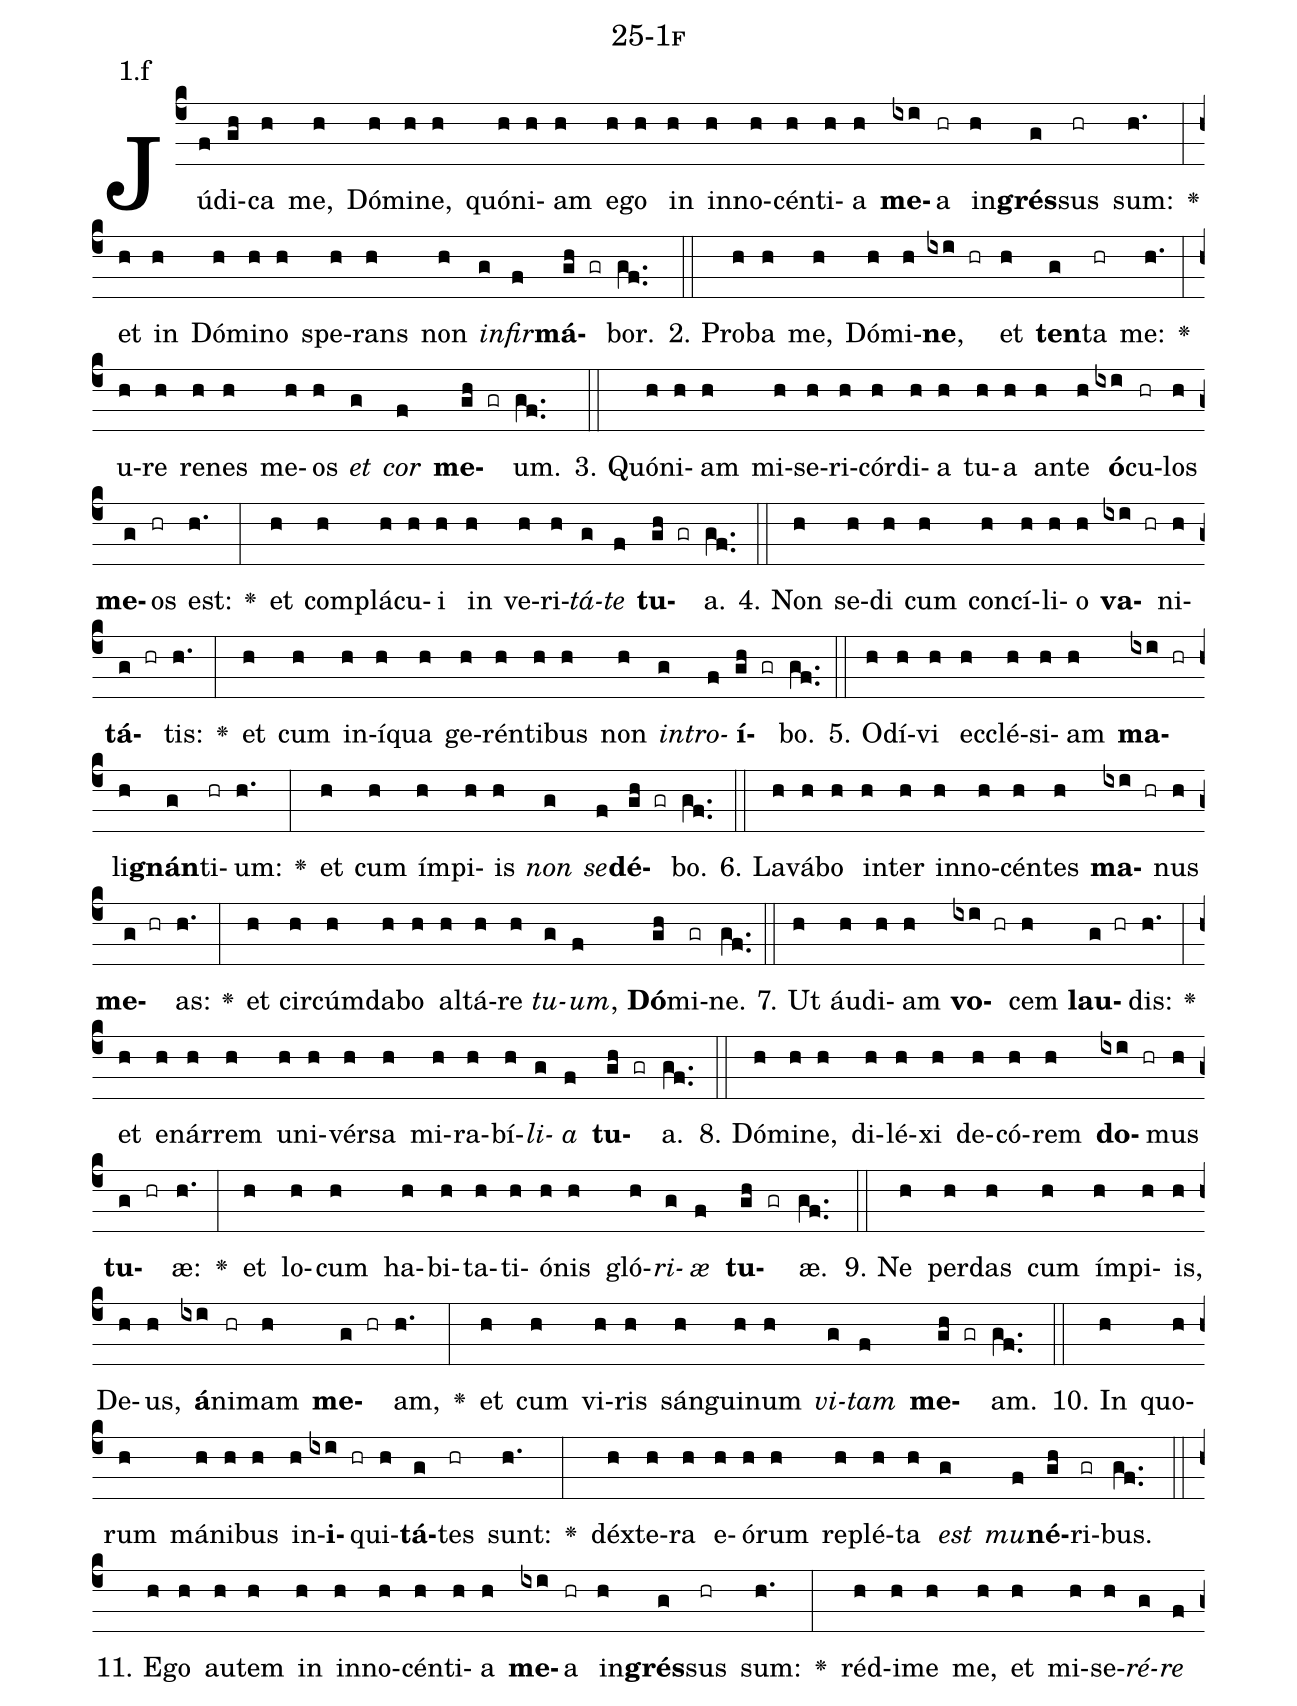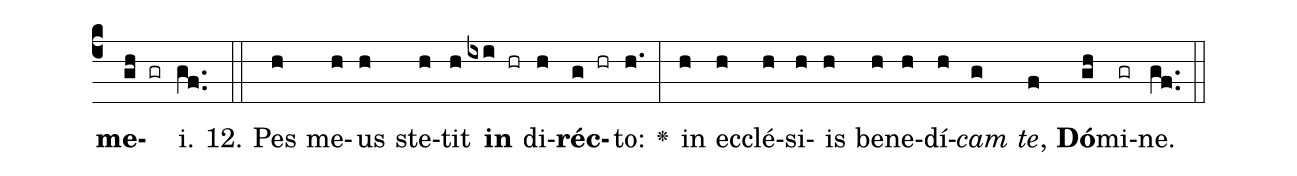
name: 25-1f;
annotation: 1.f;
%%
(c4)Jú(f)di(gh)ca(h) me,(h) Dó(h)mi(h)ne,(h) quón(h)i(h)am(h) e(h)go(h) in(h) in(h)no(h)cén(h)ti(h)a(h) <b>me</b>(ixi)a(hr) in(h)<b>grés</b>(g)sus(hr) sum:(h.) <v>\greheightstar</v>(:) et(h) in(h) Dó(h)mi(h)no(h) spe(h)rans(h) non(h) <i>in</i>(g)<i>fir</i>(f)<b>má</b>(gh gr)bor.(gf..) (::)
2. Pro(h)ba(h) me,(h) Dó(h)mi(h)<b>ne</b>,(ixi hr) et(h) <b>ten</b>(g)ta(hr) me:(h.) <v>\greheightstar</v>(:) u(h)re(h) re(h)nes(h) me(h)os(h) <i>et</i>(g) <i>cor</i>(f) <b>me</b>(gh gr)um.(gf..) (::)
3. Quón(h)i(h)am(h) mi(h)se(h)ri(h)cór(h)di(h)a(h) tu(h)a(h) an(h)te(h) <b>ó</b>(ixi)cu(hr)los(h) <b>me</b>(g)os(hr) est:(h.) <v>\greheightstar</v>(:) et(h) com(h)plá(h)cu(h)i(h) in(h) ve(h)ri(h)<i>tá</i>(g)<i>te</i>(f) <b>tu</b>(gh gr)a.(gf..) (::)
4. Non(h) se(h)di(h) cum(h) con(h)cí(h)li(h)o(h) <b>va</b>(ixi hr)ni(h)<b>tá</b>(g hr)tis:(h.) <v>\greheightstar</v>(:) et(h) cum(h) in(h)í(h)qua(h) ge(h)rén(h)ti(h)bus(h) non(h) <i>in</i>(g)<i>tro</i>(f)<b>í</b>(gh gr)bo.(gf..) (::)
5. O(h)dí(h)vi(h) ec(h)clé(h)si(h)am(h) <b>ma</b>(ixi hr)li(h)<b>gnán</b>(g)ti(hr)um:(h.) <v>\greheightstar</v>(:) et(h) cum(h) ím(h)pi(h)is(h) <i>non</i>(g) <i>se</i>(f)<b>dé</b>(gh gr)bo.(gf..) (::)
6. La(h)vá(h)bo(h) in(h)ter(h) in(h)no(h)cén(h)tes(h) <b>ma</b>(ixi hr)nus(h) <b>me</b>(g hr)as:(h.) <v>\greheightstar</v>(:) et(h) cir(h)cúm(h)da(h)bo(h) al(h)tá(h)re(h) <i>tu</i>(g)<i>um</i>,(f) <b>Dó</b>(gh)mi(gr)ne.(gf..) (::)
7. Ut(h) áu(h)di(h)am(h) <b>vo</b>(ixi hr)cem(h) <b>lau</b>(g hr)dis:(h.) <v>\greheightstar</v>(:) et(h) e(h)nár(h)rem(h) u(h)ni(h)vér(h)sa(h) mi(h)ra(h)bí(h)<i>li</i>(g)<i>a</i>(f) <b>tu</b>(gh gr)a.(gf..) (::)
8. Dó(h)mi(h)ne,(h) di(h)lé(h)xi(h) de(h)có(h)rem(h) <b>do</b>(ixi hr)mus(h) <b>tu</b>(g hr)æ:(h.) <v>\greheightstar</v>(:) et(h) lo(h)cum(h) ha(h)bi(h)ta(h)ti(h)ó(h)nis(h) gló(h)<i>ri</i>(g)<i>æ</i>(f) <b>tu</b>(gh gr)æ.(gf..) (::)
9. Ne(h) per(h)das(h) cum(h) ím(h)pi(h)is,(h) De(h)us,(h) <b>á</b>(ixi)ni(hr)mam(h) <b>me</b>(g hr)am,(h.) <v>\greheightstar</v>(:) et(h) cum(h) vi(h)ris(h) sán(h)gui(h)num(h) <i>vi</i>(g)<i>tam</i>(f) <b>me</b>(gh gr)am.(gf..) (::)
10. In(h) quo(h)rum(h) má(h)ni(h)bus(h) in(h)<b>i</b>(ixi hr)qui(h)<b>tá</b>(g)tes(hr) sunt:(h.) <v>\greheightstar</v>(:) déx(h)te(h)ra(h) e(h)ó(h)rum(h) re(h)plé(h)ta(h) <i>est</i>(g) <i>mu</i>(f)<b>né</b>(gh)ri(gr)bus.(gf..) (::)
11. E(h)go(h) au(h)tem(h) in(h) in(h)no(h)cén(h)ti(h)a(h) <b>me</b>(ixi)a(hr) in(h)<b>grés</b>(g)sus(hr) sum:(h.) <v>\greheightstar</v>(:) réd(h)i(h)me(h) me,(h) et(h) mi(h)se(h)<i>ré</i>(g)<i>re</i>(f) <b>me</b>(gh gr)i.(gf..) (::)
12. Pes(h) me(h)us(h) ste(h)tit(h) <b>in</b>(ixi hr) di(h)<b>réc</b>(g hr)to:(h.) <v>\greheightstar</v>(:) in(h) ec(h)clé(h)si(h)is(h) be(h)ne(h)dí(h)<i>cam</i>(g) <i>te</i>,(f) <b>Dó</b>(gh)mi(gr)ne.(gf..) (::)
